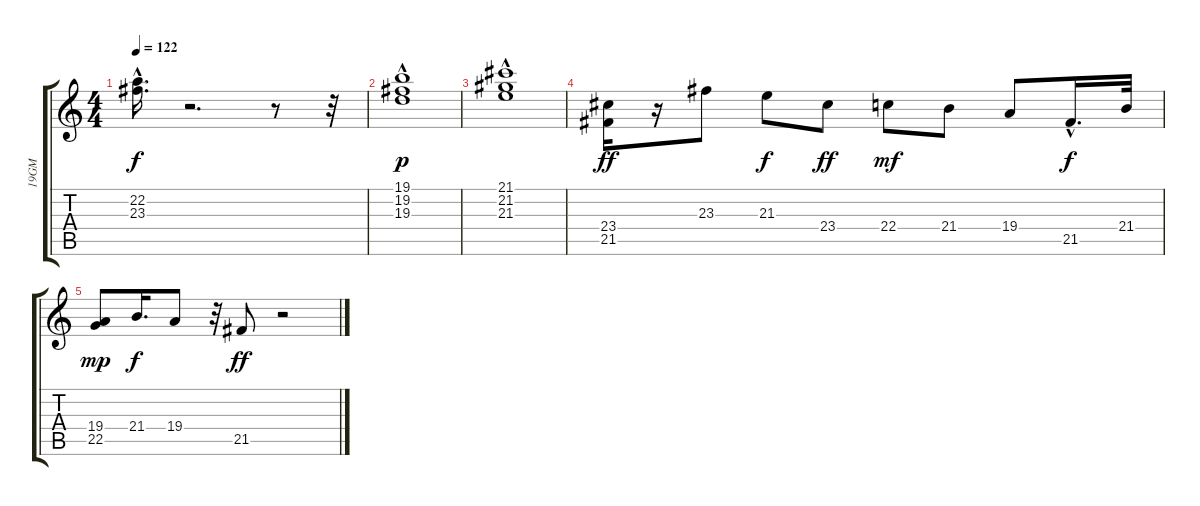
\track ("19GM" "19GM") {instrument rockorgan}
\staff {score tabs}
\tuning (E4 B3 G3 D3 A2 E2) {hide}
\ts (4 4)
\tempo 122
\clef g2
\ks c
(22.2{hac t} 23.3{t}).16{d dy f} r.2{d} r.8 r.32 |
(19.1 19.2{hac} 19.3{hac}).1{dy p} |
(21.1 21.2{hac} 21.3{hac}).1 |
(23.4 21.5).16{dy ff} r.16 23.3.8 21.3.8{dy f} 23.4.8{dy ff} 22.4.8{dy mf} 21.4.8 19.4.8 21.5{hac}.16{d dy f} 21.4.32 |
(19.4 22.5).8{dy mp} 21.4.16{d dy f} 19.4.8 r.32 21.5.8{dy ff} r.2
